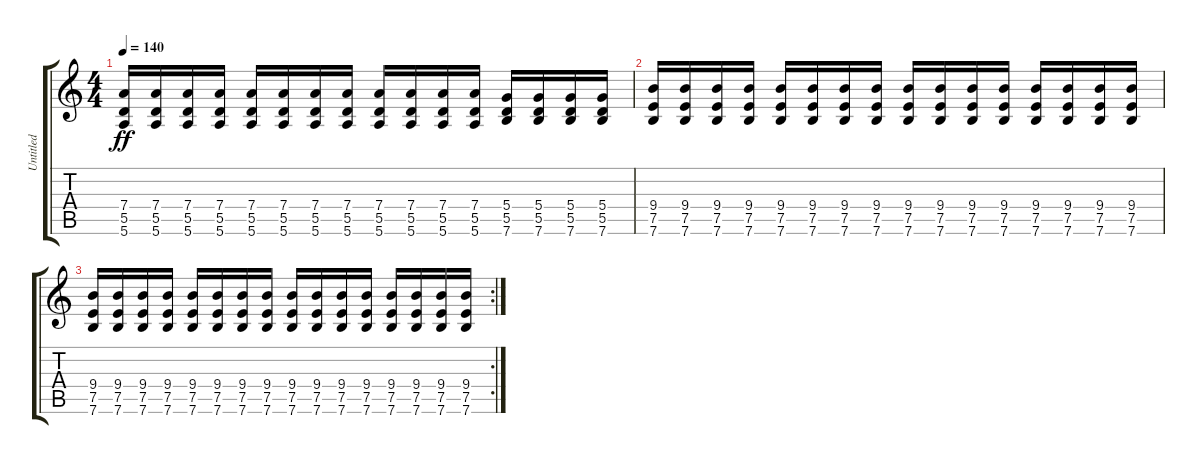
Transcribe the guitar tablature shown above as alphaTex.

\track ("Untitled" "Untitled") {instrument distortionguitar}
\staff {score tabs}
\tuning (E4 B3 G3 D3 A2 E2) {hide}
\ts (4 4)
\tempo 140
\clef g2
\ks c
(7.4 5.5 5.6).16{dy ff} (7.4 5.5 5.6).16 (7.4 5.5 5.6).16 (7.4 5.5 5.6).16 (7.4 5.5 5.6).16 (7.4 5.5 5.6).16 (7.4 5.5 5.6).16 (7.4 5.5 5.6).16 (7.4 5.5 5.6).16 (7.4 5.5 5.6).16 (7.4 5.5 5.6).16 (7.4 5.5 5.6).16 (5.4 5.5 7.6).16 (5.4 5.5 7.6).16 (5.4 5.5 7.6).16 (5.4 5.5 7.6).16 |
(9.4 7.5 7.6).16 (9.4 7.5 7.6).16 (9.4 7.5 7.6).16 (9.4 7.5 7.6).16 (9.4 7.5 7.6).16 (9.4 7.5 7.6).16 (9.4 7.5 7.6).16 (9.4 7.5 7.6).16 (9.4 7.5 7.6).16 (9.4 7.5 7.6).16 (9.4 7.5 7.6).16 (9.4 7.5 7.6).16 (9.4 7.5 7.6).16 (9.4 7.5 7.6).16 (9.4 7.5 7.6).16 (9.4 7.5 7.6).16 |
\rc 2
(9.4 7.5 7.6).16 (9.4 7.5 7.6).16 (9.4 7.5 7.6).16 (9.4 7.5 7.6).16 (9.4 7.5 7.6).16 (9.4 7.5 7.6).16 (9.4 7.5 7.6).16 (9.4 7.5 7.6).16 (9.4 7.5 7.6).16 (9.4 7.5 7.6).16 (9.4 7.5 7.6).16 (9.4 7.5 7.6).16 (9.4 7.5 7.6).16 (9.4 7.5 7.6).16 (9.4 7.5 7.6).16 (9.4 7.5 7.6).16
